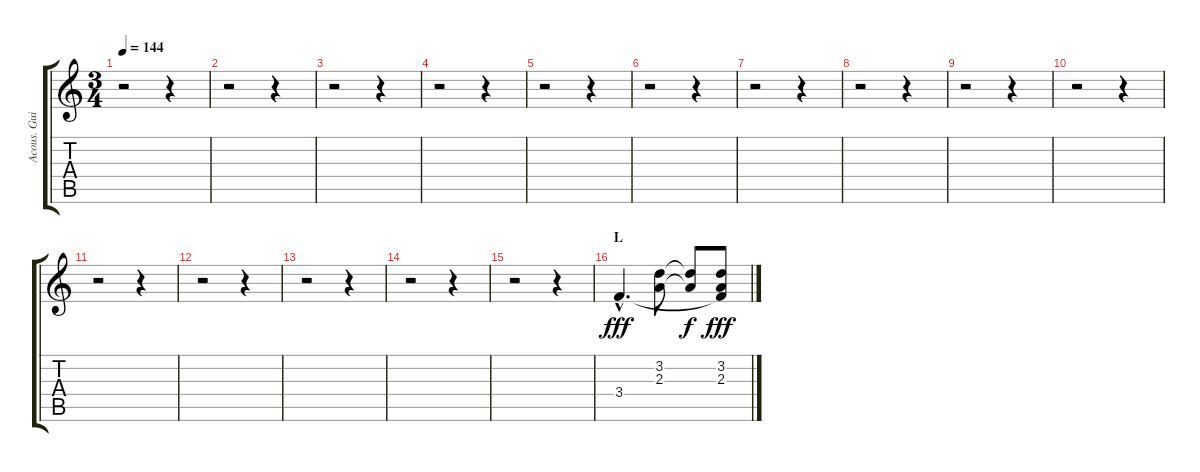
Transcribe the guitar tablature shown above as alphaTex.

\track ("Acous. Guitar" "Acous. Gui") {instrument acousticguitarsteel}
\staff {score tabs}
\tuning (E4 B3 G3 D3 A2 E2) {hide}
\ts (3 4)
\tempo 144
\clef g2
\ks c
r.2{dy f} r.4 |
r.2 r.4 |
r.2 r.4 |
r.2 r.4 |
r.2 r.4 |
r.2 r.4 |
r.2 r.4 |
r.2 r.4 |
r.2 r.4 |
r.2 r.4 |
r.2 r.4 |
r.2 r.4 |
r.2 r.4 |
r.2 r.4 |
r.2 r.4 |
\section ("" "L")
3.4{hac}.4{d dy fff} (3.2 2.3).8 (3.2{t} 2.3{t}).8{dy f} (3.2 2.3 3.4{t}).8{dy fff}
